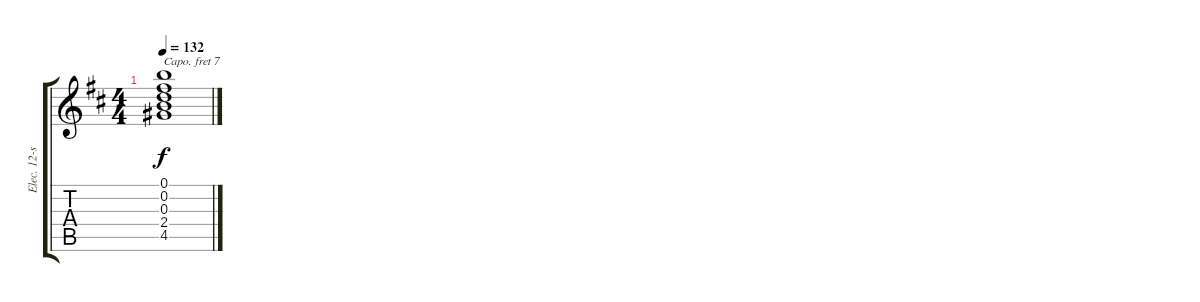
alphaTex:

\track ("Elec. 12-str. Gtr. (Capo 7)" "Elec. 12-s") {instrument electricguitarjazz}
\staff {score tabs}
\capo 7
\tuning (E4 B3 G3 D3 A2 E2) {hide}
\ts (4 4)
\tempo 132
\clef g2
\ks d
(0.1{t} 0.2{t} 0.3{t} 2.4{t} 4.5{t}).1{dy f}
